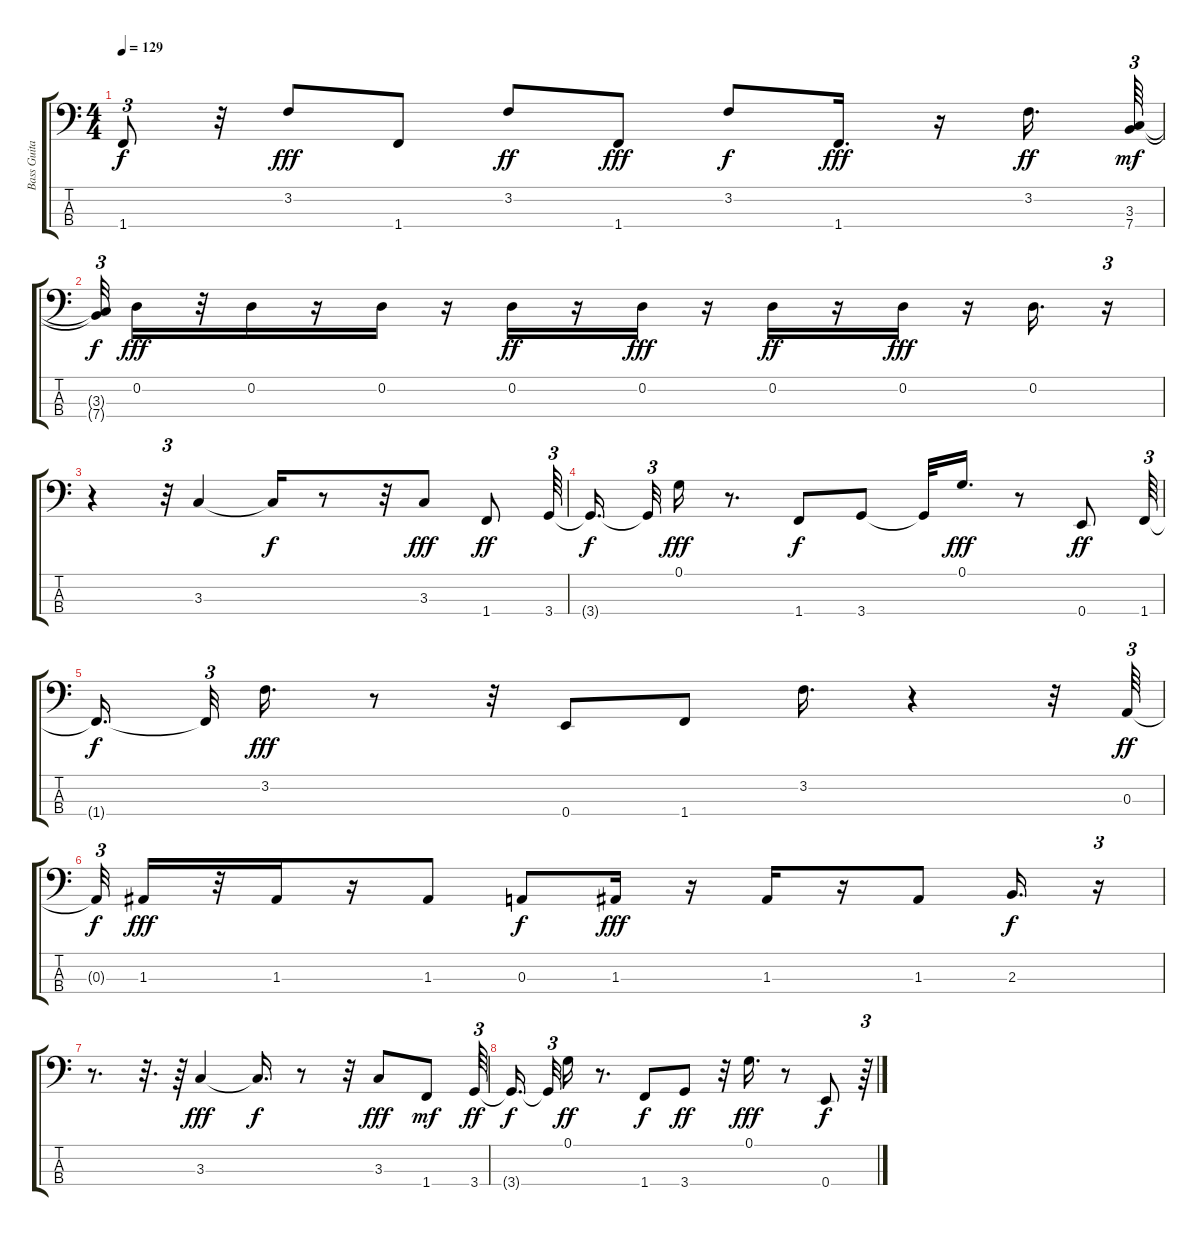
\track ("Bass Guitar" "Bass Guita") {instrument electricbassfinger}
\staff {score tabs}
\tuning (G2 D2 A1 E1) {hide}
\ts (4 4)
\tempo 129
\clef f4
\ks c
1.4{t}.8{tu (3 2) dy f} r.32 3.2.8{dy fff} 1.4.8 3.2.8{dy ff} 1.4.8{dy fff} 3.2.8{dy f} 1.4.16{d dy fff} r.16 3.2.16{d dy ff} (3.3 7.4).64{tu (3 2) dy mf} |
(3.3{t} 7.4{t}).32{tu (3 2) dy f} 0.2.16{dy fff} r.32 0.2.16 r.16 0.2.16 r.16 0.2.16{dy ff} r.16 0.2.16{dy fff} r.16 0.2.16{dy ff} r.16 0.2.16{dy fff} r.16 0.2.16{d} r.16{tu (3 2)} |
r.4 r.32{tu (3 2)} 3.3.4 3.3{t}.16{dy f} r.8 r.32 3.3.8{dy fff} 1.4.8{dy ff} 3.4.64{tu (3 2)} |
3.4{t}.16{d dy f beam splitsecondary} 3.4{t}.32{tu (3 2)} 0.1.16{dy fff} r.8{d} 1.4.8{dy f} 3.4.8 3.4{t}.32 0.1.16{d dy fff} r.8 0.4.8{dy ff} 1.4.64{tu (3 2)} |
1.4{t}.16{d dy f beam splitsecondary} 1.4{t}.32{tu (3 2)} 3.2.16{d dy fff} r.8 r.32 0.4.8 1.4.8 3.2.16{d} r.4 r.32 0.3.64{tu (3 2) dy ff} |
0.3{t}.32{tu (3 2) dy f} 1.3.16{dy fff} r.32 1.3.16 r.16 1.3.8 0.3.8{dy f} 1.3.16{dy fff} r.16 1.3.16 r.16 1.3.8 2.3.16{d dy f} r.16{tu (3 2)} |
r.8{d} r.32{d} r.64 3.3.4{dy fff} 3.3{t}.16{d dy f} r.8 r.32 3.3.8{dy fff} 1.4.8{dy mf} 3.4.64{tu (3 2) dy ff} |
3.4{t}.16{d dy f beam splitsecondary} 3.4{t}.32{tu (3 2)} 0.1.16{dy ff} r.8{d} 1.4.8{dy f} 3.4.8{dy ff} r.32 0.1.16{d dy fff} r.8 0.4.8{dy f} r.64{tu (3 2)}
